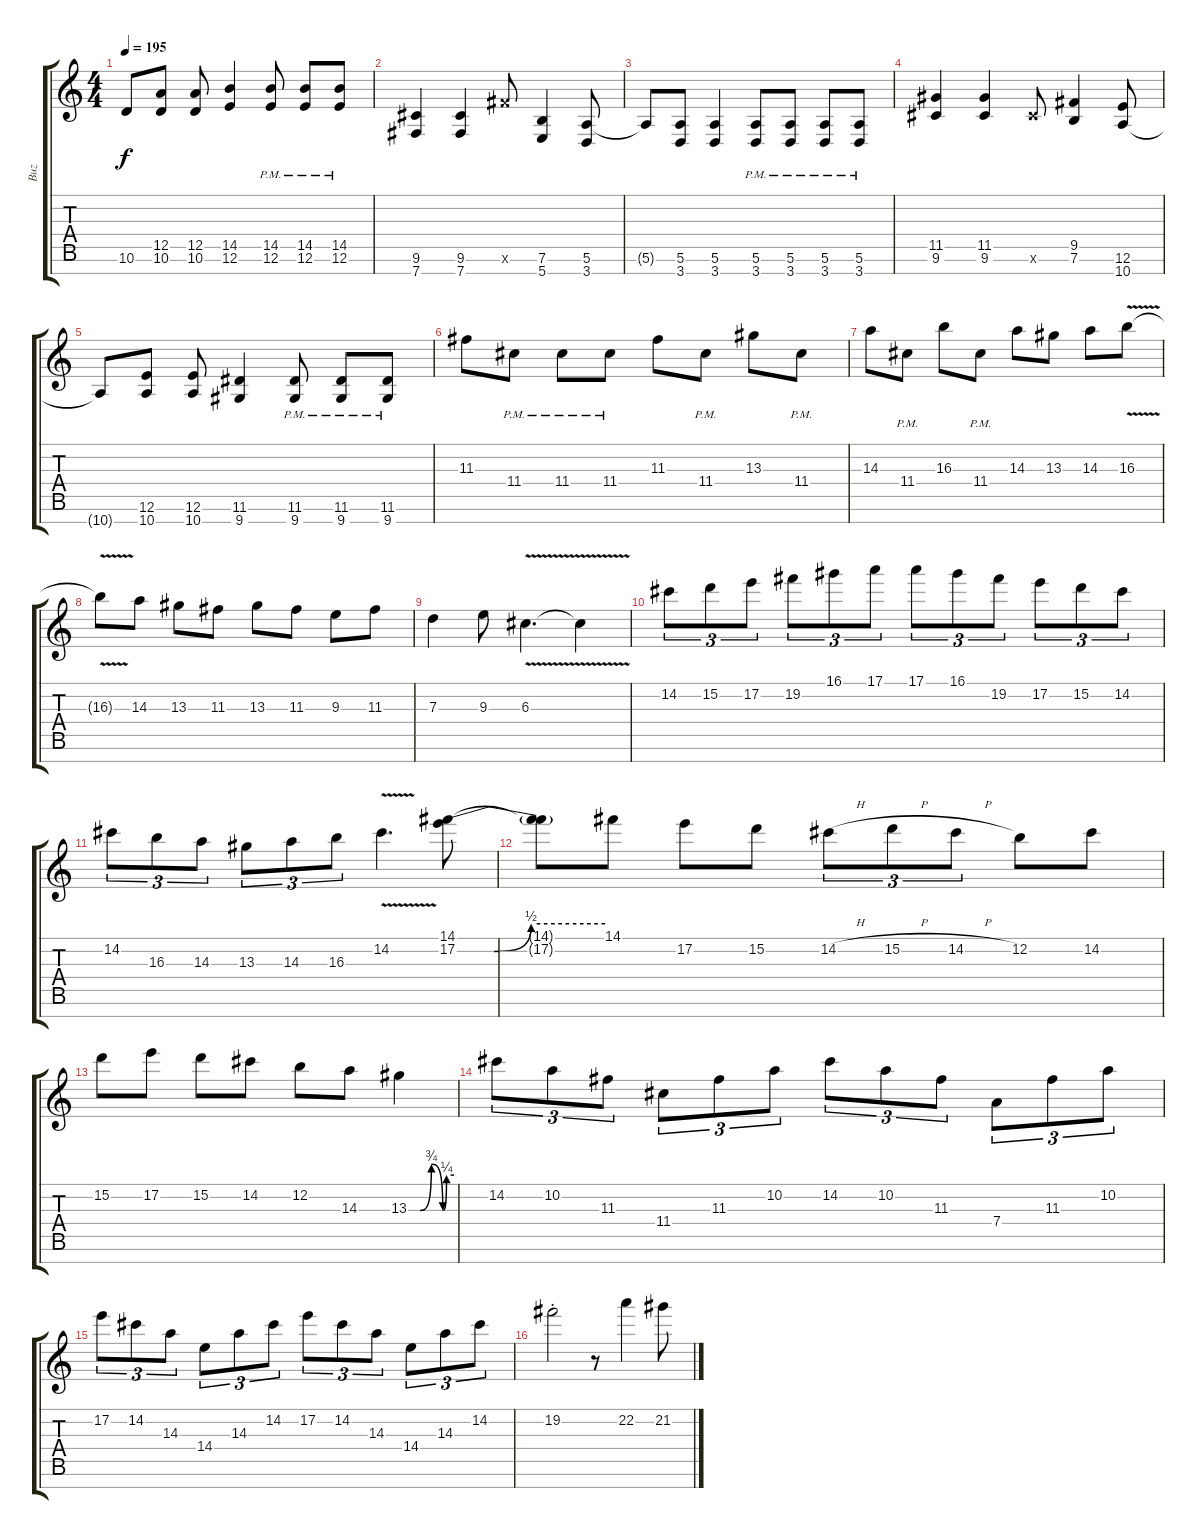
\track ("Buz" "Buz") {instrument distortionguitar}
\staff {score tabs}
\tuning (E4 B3 G3 D3 A2 E2 B1) {hide}
\ts (4 4)
\tempo 195
\clef g2
\ks c
10.6{t}.8{dy f} (12.5 10.6).8 (12.5 10.6).8 (14.5 12.6).4 (14.5{pm} 12.6{pm}).8 (14.5{pm} 12.6{pm}).8 (14.5{pm} 12.6{pm}).8 |
(9.6 7.7).4 (9.6 7.7).4 14.6{x}.8 (7.6 5.7).4 (5.6 3.7).8 |
5.6{t}.8 (5.6 3.7).8 (5.6 3.7).4 (5.6{pm} 3.7).8 (5.6{pm} 3.7).8 (5.6{pm} 3.7).8 (5.6{pm} 3.7).8 |
(11.5 9.6).4 (11.5 9.6).4 9.6{x}.8 (9.5 7.6).4 (12.6 10.7).8 |
10.7{t}.8 (12.6 10.7).8 (12.6 10.7).8 (11.6 9.7).4 (11.6{pm} 9.7{pm}).8 (11.6{pm} 9.7{pm}).8 (11.6{pm} 9.7{pm}).8 |
11.3.8 11.4{pm}.8 11.4{pm}.8 11.4{pm}.8 11.3.8 11.4{pm}.8 13.3.8 11.4{pm}.8 |
14.3.8 11.4{pm}.8 16.3.8 11.4{pm}.8 14.3.8 13.3.8 14.3.8 16.3{v}.8 |
16.3{t}.8 14.3.8 13.3.8 11.3.8 13.3.8 11.3.8 9.3.8 11.3.8 |
7.3.4 9.3.8 6.3{v}.4{d} 6.3{t}.4 |
14.2.8{tu (3 2)} 15.2.8{tu (3 2)} 17.2.8{tu (3 2)} 19.2.8{tu (3 2)} 16.1.8{tu (3 2)} 17.1.8{tu (3 2)} 17.1.8{tu (3 2)} 16.1.8{tu (3 2)} 19.2.8{tu (3 2)} 17.2.8{tu (3 2)} 15.2.8{tu (3 2)} 14.2.8{tu (3 2)} |
14.2.8{tu (3 2)} 16.3.8{tu (3 2)} 14.3.8{tu (3 2)} 13.3.8{tu (3 2)} 14.3.8{tu (3 2)} 16.3.8{tu (3 2)} 14.2{v}.4{d} (14.1 17.2{be (custom 0 0 15 0 30 2 60 2)}).8 |
(14.1{t} 17.2{t}).8 14.1.8 17.2.8 15.2.8 14.2{h}.8{tu (3 2)} 15.2{h}.8{tu (3 2)} 14.2{h}.8{tu (3 2)} 12.2.8 14.2.8 |
15.2.8 17.2.8 15.2.8 14.2.8 12.2.8 14.3.8 13.3{be (custom 0 0 15 0 30 3 45 0 50 1 60 1)}.4 |
14.2.8{tu (3 2)} 10.2.8{tu (3 2)} 11.3.8{tu (3 2)} 11.4.8{tu (3 2)} 11.3.8{tu (3 2)} 10.2.8{tu (3 2)} 14.2.8{tu (3 2)} 10.2.8{tu (3 2)} 11.3.8{tu (3 2)} 7.4.8{tu (3 2)} 11.3.8{tu (3 2)} 10.2.8{tu (3 2)} |
17.2.8{tu (3 2)} 14.2.8{tu (3 2)} 14.3.8{tu (3 2)} 14.4.8{tu (3 2)} 14.3.8{tu (3 2)} 14.2.8{tu (3 2)} 17.2.8{tu (3 2)} 14.2.8{tu (3 2)} 14.3.8{tu (3 2)} 14.4.8{tu (3 2)} 14.3.8{tu (3 2)} 14.2.8{tu (3 2)} |
19.2{st}.2 r.8 22.2.4 21.2{h}.8
